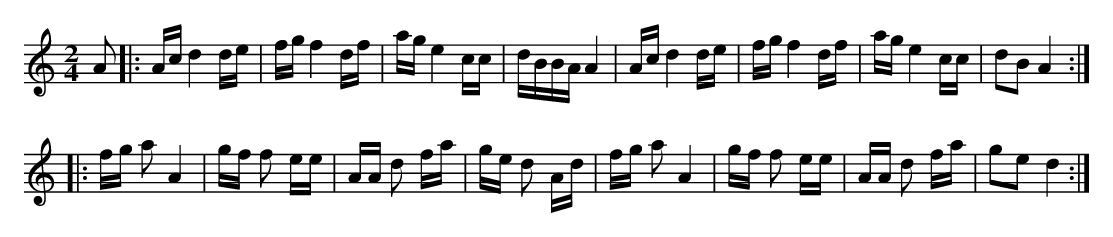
X:1
M:2/4
L:1/16
K:C
A2 |: Ac d4 de | fg f4 df | ag e4 cc | dBBA A4 | Ac d4 de | fg f4 df | ag e4 cc | d2B2 A4 :|
|: fg a2 A4 | gf f2 ee | AA d2 fa | ge d2 Ad | fg a2 A4 | gf f2 ee | AA d2 fa | g2e2 d4 :|
